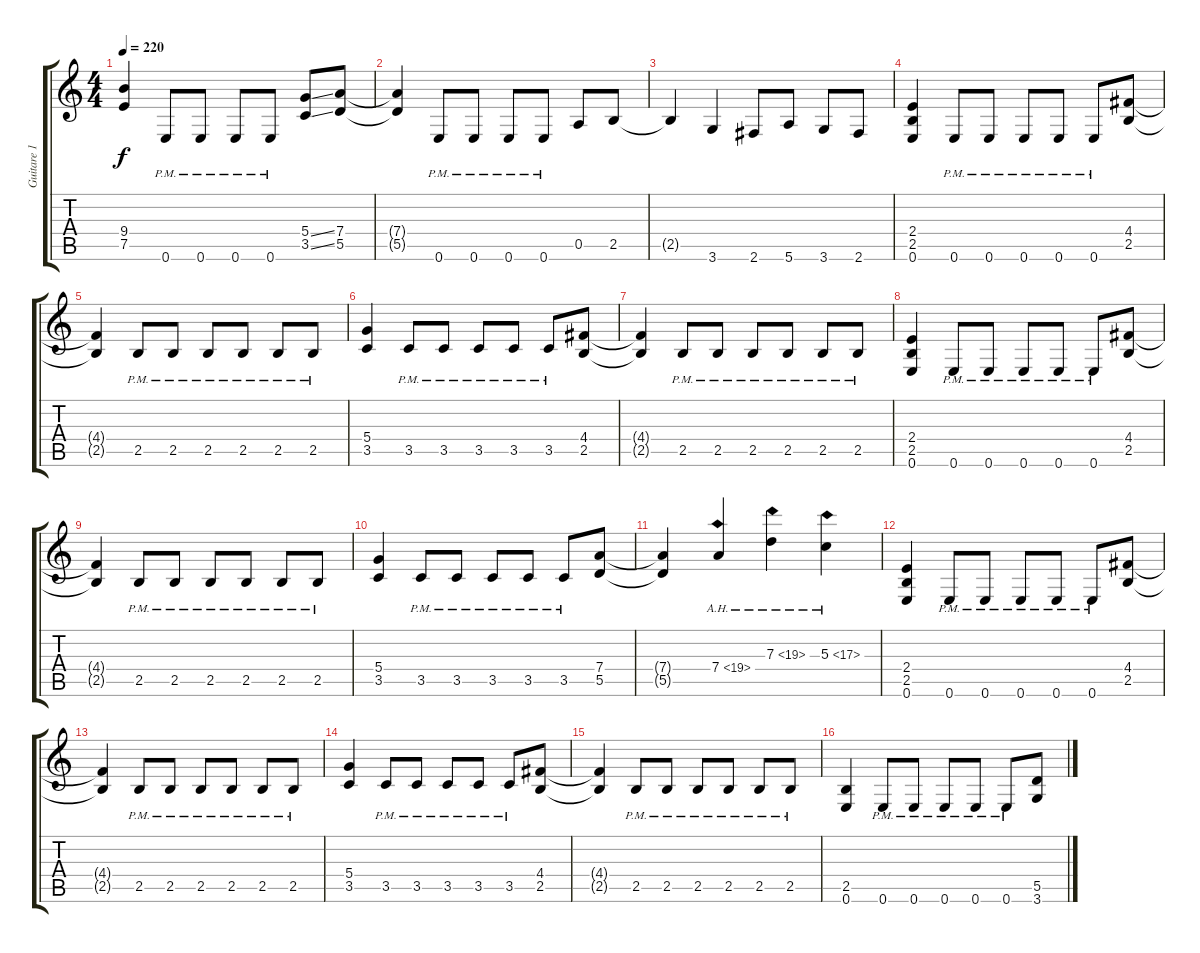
\track ("Guitare 1" "Guitare 1") {instrument distortionguitar}
\staff {score tabs}
\tuning (E4 B3 G3 D3 A2 E2) {hide}
\ts (4 4)
\tempo 220
\clef g2
\ks c
(9.4{t} 7.5{t}).4{dy f} 0.6{pm}.8 0.6{pm}.8 0.6{pm}.8 0.6{pm}.8 (5.4{ss} 3.5{ss}).8 (7.4 5.5).8 |
(7.4{t} 5.5{t}).4 0.6{pm}.8 0.6{pm}.8 0.6{pm}.8 0.6{pm}.8 0.5.8 2.5.8 |
2.5{t}.4 3.6.4 2.6.8 5.6.8 3.6.8 2.6.8 |
(2.4 2.5 0.6).4 0.6{pm}.8 0.6{pm}.8 0.6{pm}.8 0.6{pm}.8 0.6{pm}.8 (4.4 2.5).8 |
(4.4{t} 2.5{t}).4 2.5{pm}.8 2.5{pm}.8 2.5{pm}.8 2.5{pm}.8 2.5{pm}.8 2.5{pm}.8 |
(5.4 3.5).4 3.5{pm}.8 3.5{pm}.8 3.5{pm}.8 3.5{pm}.8 3.5{pm}.8 (4.4 2.5).8 |
(4.4{t} 2.5{t}).4 2.5{pm}.8 2.5{pm}.8 2.5{pm}.8 2.5{pm}.8 2.5{pm}.8 2.5{pm}.8 |
(2.4 2.5 0.6).4 0.6{pm}.8 0.6{pm}.8 0.6{pm}.8 0.6{pm}.8 0.6{pm}.8 (4.4 2.5).8 |
(4.4{t} 2.5{t}).4 2.5{pm}.8 2.5{pm}.8 2.5{pm}.8 2.5{pm}.8 2.5{pm}.8 2.5{pm}.8 |
(5.4 3.5).4 3.5{pm}.8 3.5{pm}.8 3.5{pm}.8 3.5{pm}.8 3.5{pm}.8 (7.4 5.5).8 |
(7.4{t} 5.5{t}).4 7.4{ah 12}.4 7.3{ah 12}.4 5.3{ah 12}.4 |
(2.4 2.5 0.6).4 0.6{pm}.8 0.6{pm}.8 0.6{pm}.8 0.6{pm}.8 0.6{pm}.8 (4.4 2.5).8 |
(4.4{t} 2.5{t}).4 2.5{pm}.8 2.5{pm}.8 2.5{pm}.8 2.5{pm}.8 2.5{pm}.8 2.5{pm}.8 |
(5.4 3.5).4 3.5{pm}.8 3.5{pm}.8 3.5{pm}.8 3.5{pm}.8 3.5{pm}.8 (4.4 2.5).8 |
(4.4{t} 2.5{t}).4 2.5{pm}.8 2.5{pm}.8 2.5{pm}.8 2.5{pm}.8 2.5{pm}.8 2.5{pm}.8 |
(2.5 0.6).4 0.6{pm}.8 0.6{pm}.8 0.6{pm}.8 0.6{pm}.8 0.6{pm}.8 (5.5 3.6).8
